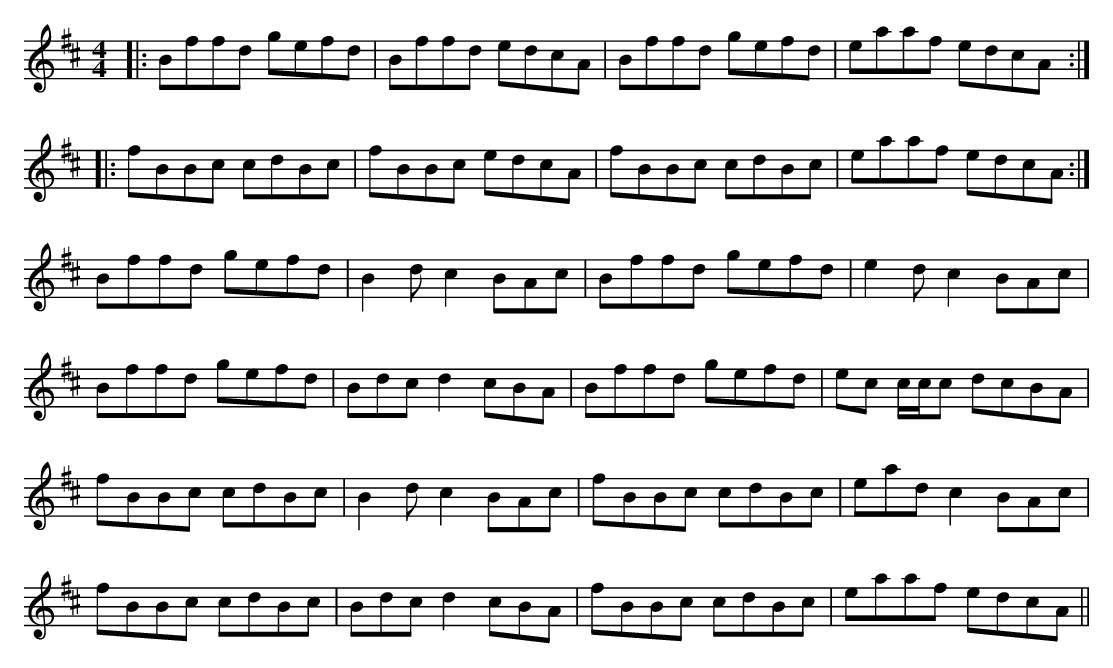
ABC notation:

X:1
M:4/4
K:Bmin
|:Bffd gefd|Bffd edcA|Bffd gefd|eaaf edcA:|
|:fBBc cdBc|fBBc edcA|fBBc cdBc|eaaf edcA:|
Bffd gefd|B2 d c2 BAc|Bffd gefd|e2 d c2 BAc|
Bffd gefd|Bdc d2 cBA|Bffd gefd|ec c/c/c dcBA|
fBBc cdBc|B2 d c2 BAc|fBBc cdBc|ead c2 BAc|
fBBc cdBc|Bdc d2 cBA|fBBc cdBc|eaaf edcA||
